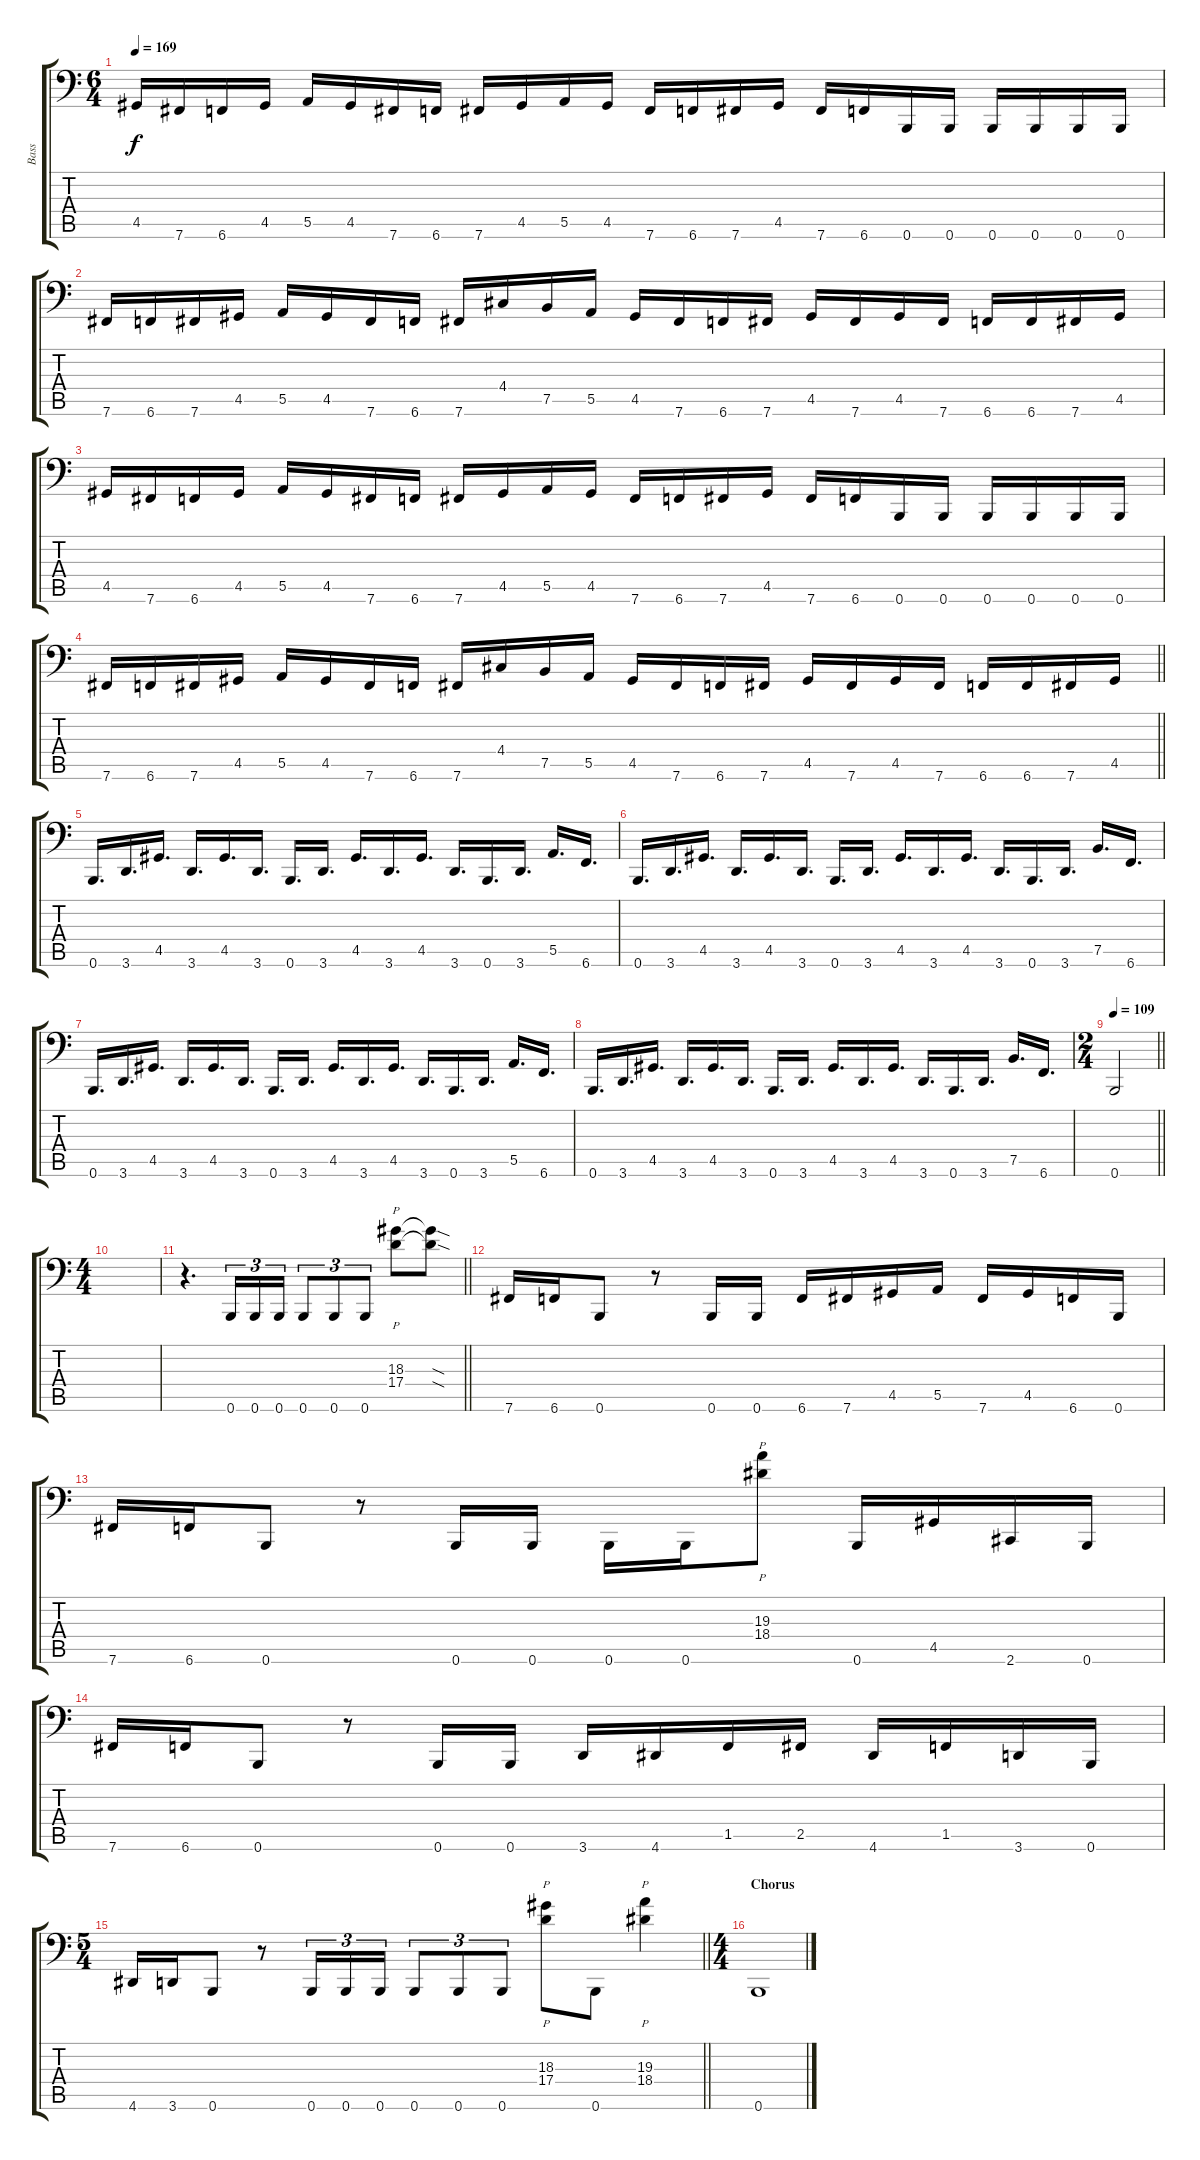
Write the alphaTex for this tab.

\track ("Bass" "Bass") {instrument electricbassfinger}
\staff {score tabs}
\tuning (C3 G2 D2 A1 E1 B0) {hide}
\ts (6 4)
\tempo 169
\clef f4
\ks c
4.5.16{dy f} 7.6.16 6.6.16 4.5.16 5.5.16 4.5.16 7.6.16 6.6.16 7.6.16 4.5.16 5.5.16 4.5.16 7.6.16 6.6.16 7.6.16 4.5.16 7.6.16 6.6.16 0.6.16 0.6.16 0.6.16 0.6.16 0.6.16 0.6.16 |
7.6.16 6.6.16 7.6.16 4.5.16 5.5.16 4.5.16 7.6.16 6.6.16 7.6.16 4.4.16 7.5.16 5.5.16 4.5.16 7.6.16 6.6.16 7.6.16 4.5.16 7.6.16 4.5.16 7.6.16 6.6.16 6.6.16 7.6.16 4.5.16 |
4.5.16 7.6.16 6.6.16 4.5.16 5.5.16 4.5.16 7.6.16 6.6.16 7.6.16 4.5.16 5.5.16 4.5.16 7.6.16 6.6.16 7.6.16 4.5.16 7.6.16 6.6.16 0.6.16 0.6.16 0.6.16 0.6.16 0.6.16 0.6.16 |
\barLineRight lightlight
7.6.16 6.6.16 7.6.16 4.5.16 5.5.16 4.5.16 7.6.16 6.6.16 7.6.16 4.4.16 7.5.16 5.5.16 4.5.16 7.6.16 6.6.16 7.6.16 4.5.16 7.6.16 4.5.16 7.6.16 6.6.16 6.6.16 7.6.16 4.5.16 |
0.6.16{d} 3.6.16{d} 4.5.16{d} 3.6.16{d} 4.5.16{d} 3.6.16{d} 0.6.16{d} 3.6.16{d} 4.5.16{d} 3.6.16{d} 4.5.16{d} 3.6.16{d} 0.6.16{d} 3.6.16{d} 5.5.16{d} 6.6.16{d} |
0.6.16{d} 3.6.16{d} 4.5.16{d} 3.6.16{d} 4.5.16{d} 3.6.16{d} 0.6.16{d} 3.6.16{d} 4.5.16{d} 3.6.16{d} 4.5.16{d} 3.6.16{d} 0.6.16{d} 3.6.16{d} 7.5.16{d} 6.6.16{d} |
0.6.16{d} 3.6.16{d} 4.5.16{d} 3.6.16{d} 4.5.16{d} 3.6.16{d} 0.6.16{d} 3.6.16{d} 4.5.16{d} 3.6.16{d} 4.5.16{d} 3.6.16{d} 0.6.16{d} 3.6.16{d} 5.5.16{d} 6.6.16{d} |
0.6.16{d} 3.6.16{d} 4.5.16{d} 3.6.16{d} 4.5.16{d} 3.6.16{d} 0.6.16{d} 3.6.16{d} 4.5.16{d} 3.6.16{d} 4.5.16{d} 3.6.16{d} 0.6.16{d} 3.6.16{d} 7.5.16{d} 6.6.16{d} |
\ts (2 4)
\tempo 109
\barLineRight lightlight
0.6.2 |
\ts (4 4)
|
\barLineRight lightlight
r.4{d} 0.6.16{tu (3 2)} 0.6.16{tu (3 2)} 0.6.16{tu (3 2)} 0.6.8{tu (3 2)} 0.6.8{tu (3 2)} 0.6.8{tu (3 2)} (18.3 17.4).8{p} (18.3{sod t} 17.4{sod t}).8 |
7.6.16 6.6.16 0.6.8 r.8 0.6.16 0.6.16 6.6.16 7.6.16 4.5.16 5.5.16 7.6.16 4.5.16 6.6.16 0.6.16 |
7.6.16 6.6.16 0.6.8 r.8 0.6.16 0.6.16 0.6.16 0.6.16 (19.3 18.4).8{p} 0.6.16 4.5.16 2.6.16 0.6.16 |
7.6.16 6.6.16 0.6.8 r.8 0.6.16 0.6.16 3.6.16 4.6.16 1.5.16 2.5.16 4.6.16 1.5.16 3.6.16 0.6.16 |
\ts (5 4)
\barLineRight lightlight
4.6.16 3.6.16 0.6.8 r.8 0.6.16{tu (3 2)} 0.6.16{tu (3 2)} 0.6.16{tu (3 2)} 0.6.8{tu (3 2)} 0.6.8{tu (3 2)} 0.6.8{tu (3 2)} (18.3 17.4).8{p} 0.6.8 (19.3 18.4).4{p} |
\ts (4 4)
\section ("" "Chorus")
0.6.1
